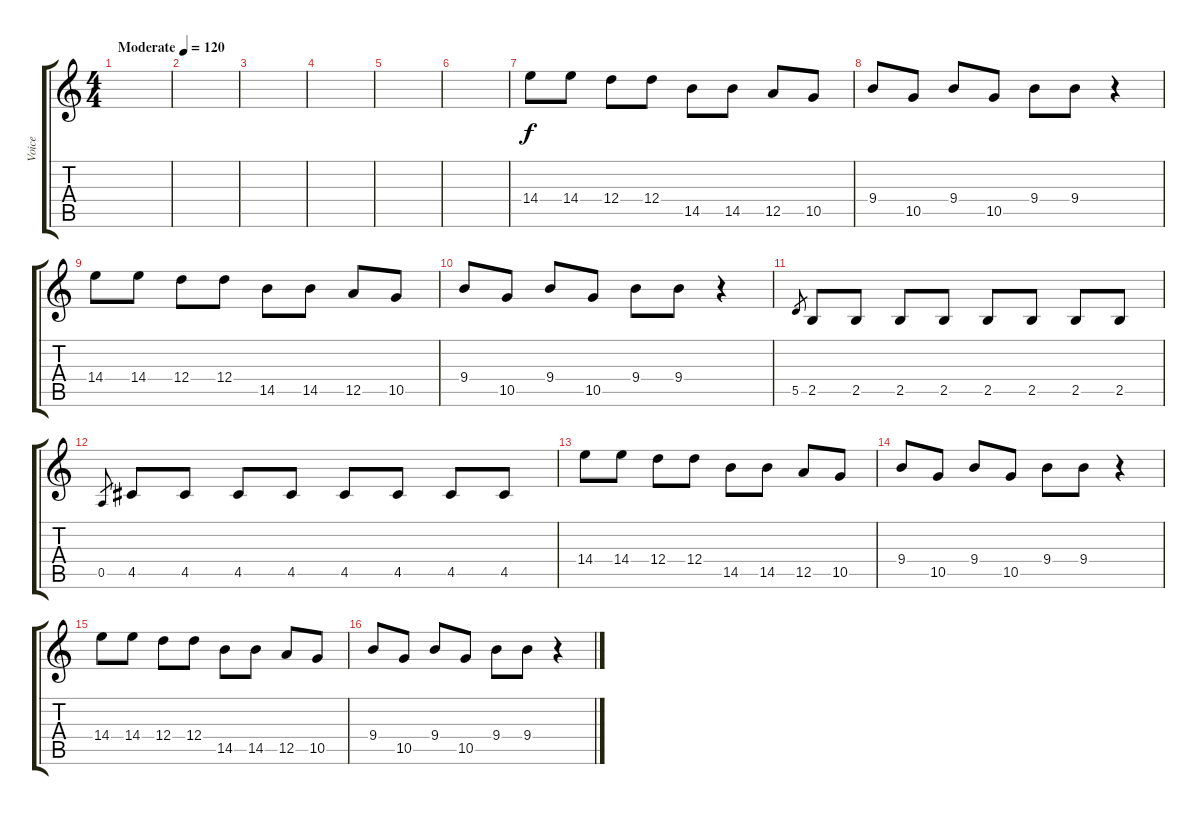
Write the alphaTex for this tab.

\track ("Voice" "Voice") {instrument distortionguitar}
\staff {score tabs}
\tuning (E4 B3 G3 D3 A2 E2) {hide}
\ts (4 4)
\tempo (120 "Moderate")
\clef g2
\ks c
|
|
|
|
|
|
14.4.8 14.4.8 12.4.8 12.4.8 14.5.8 14.5.8 12.5.8 10.5.8 |
9.4.8 10.5.8 9.4.8 10.5.8 9.4.8 9.4.8 r.4 |
14.4.8 14.4.8 12.4.8 12.4.8 14.5.8 14.5.8 12.5.8 10.5.8 |
9.4.8 10.5.8 9.4.8 10.5.8 9.4.8 9.4.8 r.4 |
5.5.8{gr} 2.5.8 2.5.8 2.5.8 2.5.8 2.5.8 2.5.8 2.5.8 2.5.8 |
0.5.8{gr} 4.5.8 4.5.8 4.5.8 4.5.8 4.5.8 4.5.8 4.5.8 4.5.8 |
14.4.8 14.4.8 12.4.8 12.4.8 14.5.8 14.5.8 12.5.8 10.5.8 |
9.4.8 10.5.8 9.4.8 10.5.8 9.4.8 9.4.8 r.4 |
14.4.8 14.4.8 12.4.8 12.4.8 14.5.8 14.5.8 12.5.8 10.5.8 |
9.4.8 10.5.8 9.4.8 10.5.8 9.4.8 9.4.8 r.4
